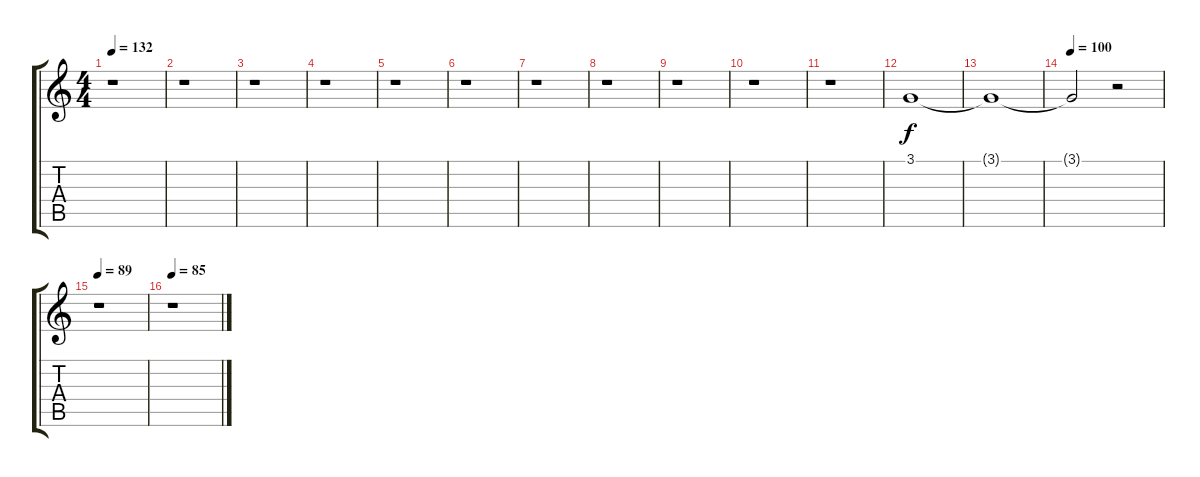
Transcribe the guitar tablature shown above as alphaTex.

\track "" {instrument telephonering}
\staff {score tabs}
\tuning (E4 B3 G3 D3 A2 E2) {hide}
\ts (4 4)
\tempo 132
\clef g2
\ks c
r.1{dy f} |
r.1 |
r.1 |
r.1 |
r.1 |
r.1 |
r.1 |
r.1 |
r.1 |
r.1 |
r.1 |
3.1.1{balance 0} |
3.1{t}.1 |
\tempo 100
3.1{t}.2 r.2 |
\tempo 89
r.1 |
\tempo 85
r.1
